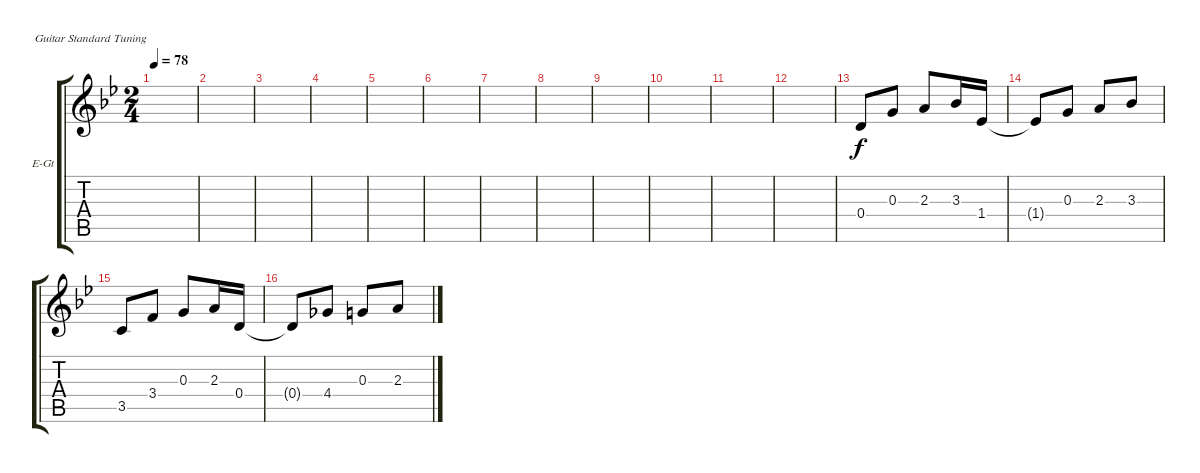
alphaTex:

\defaultSystemsLayout 4
\bracketExtendMode groupsimilarinstruments
\firstSystemTrackNameOrientation horizontal
\otherSystemsTrackNameOrientation horizontal
\track ("Данил" "E-Gt") {instrument electricguitarclean}
\staff {score tabs}
\tuning (E4 B3 G3 D3 A2 E2)
\ts (2 4)
\tempo 78
\clef g2
\ks gminor
|
|
|
|
|
|
|
|
|
|
|
|
0.4.8 0.3.8 2.3.8 3.3.16 1.4.16 |
1.4{t}.8 0.3.8 2.3.8 3.3.8 |
3.5.8 3.4.8 0.3.8 2.3.16 0.4.16 |
0.4{t}.8 4.4.8 0.3.8 2.3.8
